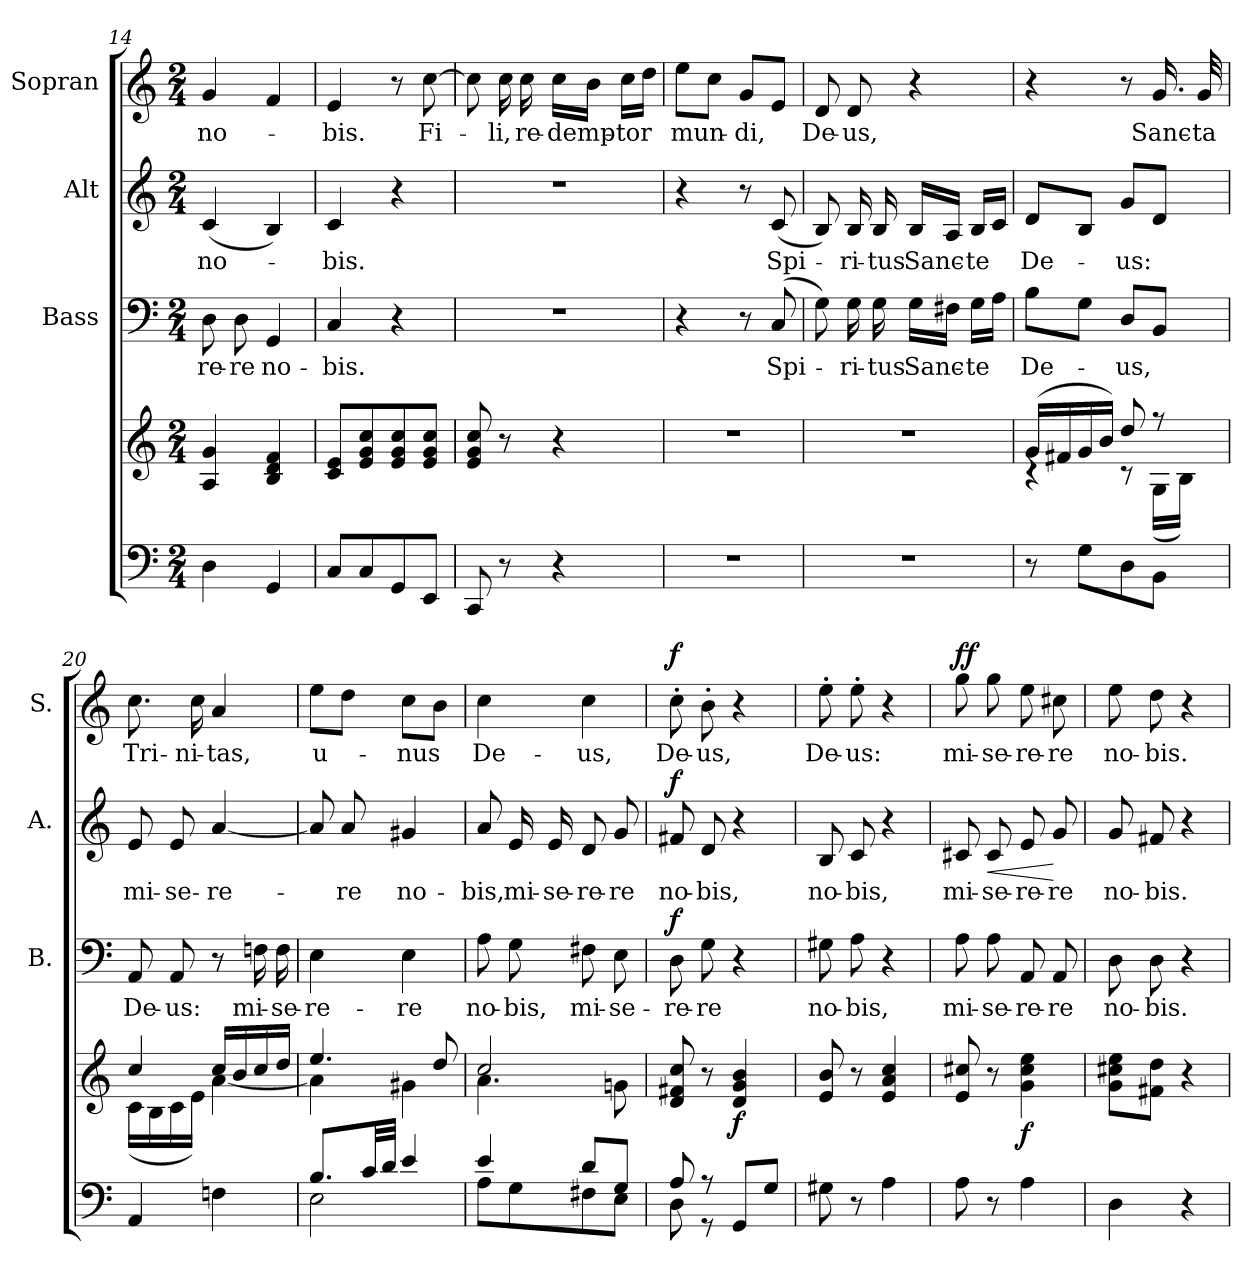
**kern	**kern	**dynam	**kern	**text	**dynam	**kern	**text	**dynam	**kern	**text	**dynam
*part4	*part4	*part4	*part3	*part3	*part3	*part2	*part2	*part2	*part1	*part1	*part1
*staff5	*staff4	*staff4/5	*staff3	*staff3	*staff3	*staff2	*staff2	*staff2	*staff1	*staff1	*staff1
*	*	*	*I"Bass	*	*	*I"Alt	*	*	*I"Sopran	*	*
*	*	*	*I'B.	*	*	*I'A.	*	*	*I'S.	*	*
*clefF4	*clefG2	*	*clefF4	*	*	*clefG2	*	*	*clefG2	*	*
*k[]	*k[]	*	*k[]	*	*	*k[]	*	*	*k[]	*	*
*C:	*C:	*	*C:	*	*	*C:	*	*	*C:	*	*
*M2/4	*M2/4	*	*M2/4	*	*	*M2/4	*	*	*M2/4	*	*
=14	=14	=14	=14	=14	=14	=14	=14	=14	=14	=14	=14
!	!	!	!	!LO:LY:b	!	!	!LO:LY:b	!	!	!LO:LY:b	!
4D\	4A/ 4g/	.	8D\	-re-	.	(<4c/	no-	.	4g/	no-	.
!	!	!	!	!LO:LY:b	!	!	!	!	!	!	!
.	.	.	8D\	-re	.	.	.	.	.	.	.
!	!	!	!	!LO:LY:b	!	!	!	!	!	!	!
4GG/	4B/ 4d/ 4f/	.	4GG/	no-	.	4B/)	.	.	4f/	.	.
!!LO:PB:g=z
=15	=15	=15	=15	=15	=15	=15	=15	=15	=15	=15	=15
!	!	!	!	!LO:LY:b	!	!	!LO:LY:b	!	!	!LO:LY:b	!
8C/L	8c/ 8e/L	.	4C/	-bis.	.	4c/	-bis.	.	4e/	-bis.	.
8C/	8e/ 8g/ 8cc/	.	.	.	.	.	.	.	.	.	.
8GG/	8e/ 8g/ 8cc/	.	4r	.	.	4r	.	.	8r	.	.
!	!	!	!	!	!	!	!	!	!	!LO:LY:b	!
8EE/J	8e/ 8g/ 8cc/J	.	.	.	.	.	.	.	[8cc\	Fi-	.
=16	=16	=16	=16	=16	=16	=16	=16	=16	=16	=16	=16
8CC/	8e/ 8g/ 8cc/	.	2r	.	.	2r	.	.	8cc\]	.	.
!	!	!	!	!	!	!	!	!	!	!LO:LY:b	!
8r	8r	.	.	.	.	.	.	.	16cc\	-li,	.
!	!	!	!	!	!	!	!	!	!	!LO:LY:b	!
.	.	.	.	.	.	.	.	.	16cc\	re-	.
!	!	!	!	!	!	!	!	!	!	!LO:LY:b	!
4r	4r	.	.	.	.	.	.	.	16cc\LL	-demp-	.
.	.	.	.	.	.	.	.	.	16b\JJ	.	.
!	!	!	!	!	!	!	!	!	!	!LO:LY:b	!
.	.	.	.	.	.	.	.	.	16cc\LL	-tor	.
.	.	.	.	.	.	.	.	.	16dd\JJ	.	.
=17	=17	=17	=17	=17	=17	=17	=17	=17	=17	=17	=17
!	!	!	!	!	!	!	!	!	!	!LO:LY:b	!
2r	2r	.	4r	.	.	4r	.	.	8ee\L	mun-	.
.	.	.	.	.	.	.	.	.	8cc\J	.	.
!	!	!	!	!	!	!	!	!	!	!LO:LY:b	!
.	.	.	8r	.	.	8r	.	.	8g/L	-di,	.
!	!	!	!	!LO:LY:b	!	!	!LO:LY:b	!	!	!	!
.	.	.	(8C/	Spi-	.	(<8c/	Spi-	.	8e/J	.	.
=18	=18	=18	=18	=18	=18	=18	=18	=18	=18	=18	=18
!	!	!	!	!	!	!	!	!	!	!LO:LY:b	!
2r	2r	.	8G\)	.	.	8B/)	.	.	8d/	De-	.
!	!	!	!	!LO:LY:b	!	!	!LO:LY:b	!	!	!LO:LY:b	!
.	.	.	16G\	-ri-	.	16B/	-ri-	.	8d/	-us,	.
!	!	!	!	!LO:LY:b	!	!	!LO:LY:b	!	!	!	!
.	.	.	16G\	-tus	.	16B/	-tus	.	.	.	.
!	!	!	!	!LO:LY:b	!	!	!LO:LY:b	!	!	!	!
.	.	.	16G\LL	Sanc-	.	16B/LL	Sanc-	.	4r	.	.
.	.	.	16F#X\JJ	.	.	16A/JJ	.	.	.	.	.
!	!	!	!	!LO:LY:b	!	!	!LO:LY:b	!	!	!	!
.	.	.	16G\LL	-te	.	16B/LL	-te	.	.	.	.
.	.	.	16A\JJ	.	.	16c/JJ	.	.	.	.	.
=19	=19	=19	=19	=19	=19	=19	=19	=19	=19	=19	=19
*	*^	*	*	*	*	*	*	*	*	*	*
!	!	!	!	!	!LO:LY:b	!	!	!LO:LY:b	!	!	!	!
8r	(>16g/LL	4rB	.	8B\L	De-	.	8d/L	De-	.	4r	.	.
.	16f#X/	.	.	.	.	.	.	.	.	.	.	.
8G\L	16g/	.	.	8G\J	.	.	8B/J	.	.	.	.	.
.	16b/JJ)	.	.	.	.	.	.	.	.	.	.	.
!	!	!	!	!	!LO:LY:b	!	!	!LO:LY:b	!	!	!	!
8D\	8dd/	8rc	.	8D/L	-us,	.	8g/L	-us:	.	8r	.	.
!	!	!	!	!	!	!	!	!	!	!	!LO:LY:b	!
8BB\J	8r	(<16G\LL	.	8BB/J	.	.	8d/J	.	.	16.g/	Sanc-	.
.	.	16B\JJ)	.	.	.	.	.	.	.	.	.	.
!	!	!	!	!	!	!	!	!	!	!	!LO:LY:b	!
.	.	.	.	.	.	.	.	.	.	32g/	-ta	.
!!LO:LB:g=z
=20	=20	=20	=20	=20	=20	=20	=20	=20	=20	=20	=20	=20
!	!	!	!	!	!LO:LY:b	!	!	!LO:LY:b	!	!	!LO:LY:b	!
4AA/	4cc/	(>16c\LL	.	8AA/	De-	.	8e/	mi-	.	8.cc\	Tri-	.
.	.	16B\	.	.	.	.	.	.	.	.	.	.
!	!	!	!	!	!LO:LY:b	!	!	!LO:LY:b	!	!	!	!
.	.	16c\	.	8AA/	-us:	.	8e/	-se-	.	.	.	.
!	!	!	!	!	!	!	!	!	!	!	!LO:LY:b	!
.	.	16e\JJ)	.	.	.	.	.	.	.	16cc\	-ni-	.
!	!	!	!	!	!	!	!	!LO:LY:b	!	!	!LO:LY:b	!
4Fn\	16cc/LL	[<4a\	.	8r	.	.	[4a/	-re-	.	4a/	-tas,	.
.	16b/	.	.	.	.	.	.	.	.	.	.	.
!	!	!	!	!	!LO:LY:b	!	!	!	!	!	!	!
.	16cc/	.	.	16Fn\	mi-	.	.	.	.	.	.	.
!	!	!	!	!	!LO:LY:b	!	!	!	!	!	!	!
.	16dd/JJ	.	.	16F\	-se-	.	.	.	.	.	.	.
=21	=21	=21	=21	=21	=21	=21	=21	=21	=21	=21	=21	=21
*^	*	*	*	*	*	*	*	*	*	*	*	*
!	!	!	!	!	!	!LO:LY:b	!	!	!	!	!	!LO:LY:b	!
8.B/L	2E\	4.ee/	4a\]	.	4E\	-re-	.	8a/]	.	.	8ee\L	u-	.
!	!	!	!	!	!	!	!	!	!LO:LY:b	!	!	!	!
.	.	.	.	.	.	.	.	8a/	-re	.	8dd\J	.	.
32c/LL	.	.	.	.	.	.	.	.	.	.	.	.	.
32d/JJJ	.	.	.	.	.	.	.	.	.	.	.	.	.
!	!	!	!	!	!	!LO:LY:b	!	!	!LO:LY:b	!	!	!LO:LY:b	!
4e/	.	.	4g#X\	.	4E\	-re	.	4g#X/	no-	.	8cc\L	-nus	.
.	.	8dd/	.	.	.	.	.	.	.	.	8b\J	.	.
=22	=22	=22	=22	=22	=22	=22	=22	=22	=22	=22	=22	=22	=22
!	!	!	!	!	!	!LO:LY:b	!	!	!LO:LY:b	!	!	!LO:LY:b	!
4e/	8A\L	2cc/	4.a\	.	8A\	no-	.	8a/	-bis,	.	4cc\	De-	.
!	!	!	!	!	!	!LO:LY:b	!	!	!LO:LY:b	!	!	!	!
.	8G\	.	.	.	8G\	-bis,	.	16e/	mi-	.	.	.	.
!	!	!	!	!	!	!	!	!	!LO:LY:b	!	!	!	!
.	.	.	.	.	.	.	.	16e/	-se-	.	.	.	.
!	!	!	!	!	!	!LO:LY:b	!	!	!LO:LY:b	!	!	!LO:LY:b	!
8d/L	8F#X\	.	.	.	8F#X\	mi-	.	8d/	-re-	.	4cc\	-us,	.
!	!	!	!	!	!	!LO:LY:b	!	!	!LO:LY:b	!	!	!	!
8G/J	8E\J	.	8gn\	.	8E\	-se-	.	8g/	-re	.	.	.	.
=23	=23	=23	=23	=23	=23	=23	=23	=23	=23	=23	=23	=23	=23
!	!	!	!	!	!	!LO:LY:b	!LO:DY:a	!	!LO:LY:b	!LO:DY:a	!	!LO:LY:b	!LO:DY:a
*	*	*v	*v	*	*	*	*	*	*	*	*	*	*
8A/	8D\	8d/ 8f#X/ 8cc/	.	8D\	-re-	f	8f#X/	no-	f	8cc'>\	De-	f
!	!	!	!	!	!LO:LY:b	!	!	!LO:LY:b	!	!	!LO:LY:b	!
8r	8r	8r	.	8G\	-re	.	8d/	-bis,	.	8b'>\	-us,	.
!	!	!	!LO:DY:b	!	!	!	!	!	!	!	!	!
4ryy	8GG/L	4d/ 4g/ 4b/	f	4r	.	.	4r	.	.	4r	.	.
.	8G/J	.	.	.	.	.	.	.	.	.	.	.
=24	=24	=24	=24	=24	=24	=24	=24	=24	=24	=24	=24	=24
!	!	!	!	!	!LO:LY:b	!	!	!LO:LY:b	!	!	!LO:LY:b	!
*v	*v	*	*	*	*	*	*	*	*	*	*	*
8G#X\	8e/ 8b/	.	8G#X\	no-	.	8B/	no-	.	8ee'>\	De-	.
!	!	!	!	!LO:LY:b	!	!	!LO:LY:b	!	!	!LO:LY:b	!
8r	8r	.	8A\	-bis,	.	8c/	-bis,	.	8ee'>\	-us:	.
4A\	4e/ 4a/ 4cc/	.	4r	.	.	4r	.	.	4r	.	.
=25	=25	=25	=25	=25	=25	=25	=25	=25	=25	=25	=25
!	!	!	!	!LO:LY:b	!	!	!LO:LY:b	!	!	!LO:LY:b	!LO:DY:a
8A\	8e/ 8cc#X/	.	8A\	mi-	.	8c#X/	mi-	.	8gg\	mi-	ff
!	!	!	!	!LO:LY:b	!	!	!LO:LY:b	!LO:HP:b	!	!LO:LY:b	!
8r	8r	.	8A\	-se-	.	8c#/	-se-	<	8gg\	-se-	.
!	!	!LO:DY:b	!	!LO:LY:b	!	!	!LO:LY:b	!	!	!LO:LY:b	!
4A\	4g\ 4cc#\ 4ee\	f	8AA/	-re-	.	8e/	-re-	.	8ee\	-re-	.
!	!	!	!	!LO:LY:b	!	!	!LO:LY:b	!	!	!LO:LY:b	!
.	.	.	8AA/	-re	.	8g/	-re	[	8cc#X\	-re	.
=26	=26	=26	=26	=26	=26	=26	=26	=26	=26	=26	=26
!	!	!	!	!LO:LY:b	!	!	!LO:LY:b	!	!	!LO:LY:b	!
4D\	8g\ 8cc#X\ 8ee\L	.	8D\	no-	.	8g/	no-	.	8ee\	no-	.
!	!	!	!	!LO:LY:b	!	!	!LO:LY:b	!	!	!LO:LY:b	!
.	8f#X\ 8dd\J	.	8D\	-bis.	.	8f#X/	-bis.	.	8dd\	-bis.	.
4r	4r	.	4r	.	.	4r	.	.	4r	.	.
=	=	=	=	=	=	=	=	=	=	=	=
*-	*-	*-	*-	*-	*-	*-	*-	*-	*-	*-	*-
